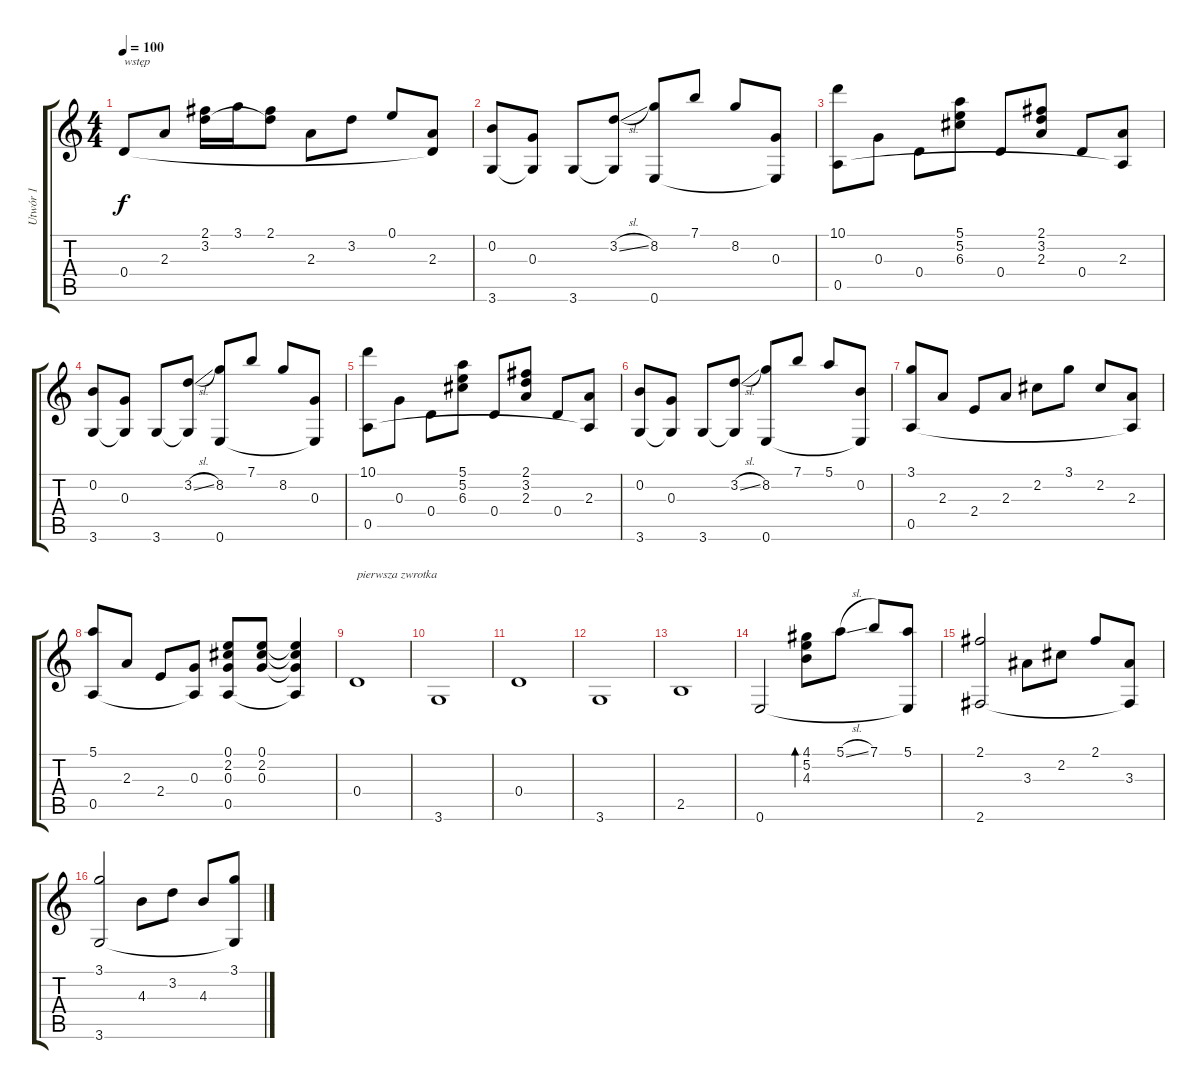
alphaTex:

\track ("Utwór 1" "Utwór 1") {instrument acousticguitarnylon}
\staff {score tabs}
\tuning (E4 B3 G3 D3 A2 E2) {hide}
\ts (4 4)
\tempo 100
\clef g2
\ks c
0.4.8{txt "wstęp" dy f instrument acousticguitarnylon} 2.3.8 (2.1 3.2).16 3.1.16 (2.1 3.2{t}).8 2.3.8 3.2.8 0.1.8 (2.3 0.4{t}).8 |
(0.2 3.6).8 (0.3 3.6{t}).8 3.6.8 (3.2{sl} 3.6{t}).8 (8.2 0.6).8 7.1.8 8.2.8 (0.3 0.6{t}).8 |
(10.1 0.5).8 0.3.8 0.4.8 (5.1 5.2 6.3).8 0.4.8 (2.1 3.2 2.3).8 0.4.8 (2.3 0.5{t}).8 |
(0.2 3.6).8 (0.3 3.6{t}).8 3.6.8 (3.2{sl} 3.6{t}).8 (8.2 0.6).8 7.1.8 8.2.8 (0.3 0.6{t}).8 |
(10.1 0.5).8 0.3.8 0.4.8 (5.1 5.2 6.3).8 0.4.8 (2.1 3.2 2.3).8 0.4.8 (2.3 0.5{t}).8 |
(0.2 3.6).8 (0.3 3.6{t}).8 3.6.8 (3.2{sl} 3.6{t}).8 (8.2 0.6).8 7.1.8 5.1.8 (0.2 0.6{t}).8 |
(3.1 0.5).8 2.3.8 2.4.8 2.3.8 2.2.8 3.1.8 2.2.8 (2.3 0.5{t}).8 |
(5.1 0.5).8 2.3.8 2.4.8 (0.3 0.5{t}).8 (0.1 2.2 0.3 0.5).8 (0.1 2.2 0.3).8 (0.1{t} 2.2{t} 0.3{t} 0.5{t}).4 |
0.4.1{txt "pierwsza zwrotka"} |
3.6.1 |
0.4.1 |
3.6.1 |
2.5.1 |
0.6.2 (4.1 5.2 4.3).8{bd 240} 5.1{sl}.8 7.1.8 (5.1 0.6{t}).8 |
(2.1 2.6).2 3.3.8 2.2.8 2.1.8 (3.3 2.6{t}).8 |
(3.1 3.6).2 4.3.8 3.2.8 4.3.8 (3.1 3.6{t}).8
